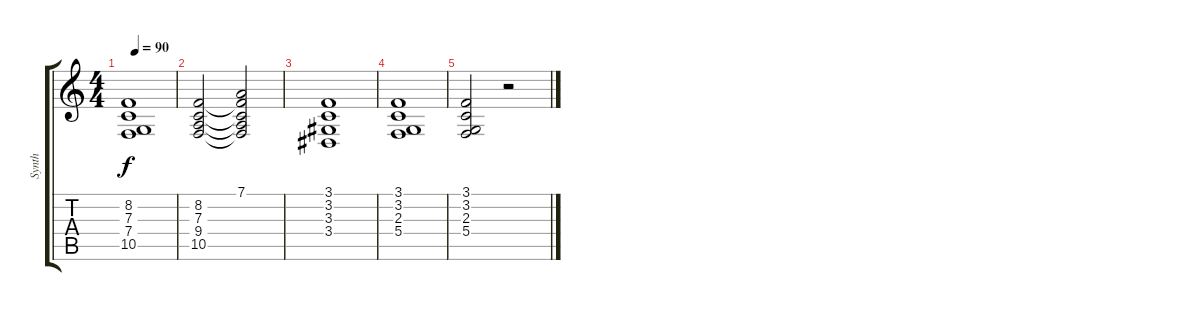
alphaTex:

\track ("Synth" "Synth") {instrument pad2warm}
\staff {score tabs}
\tuning (D4 A3 F3 C3 G2 C2) {hide}
\ts (4 4)
\tempo 90
\clef g2
\ks c
(8.2 7.3 7.4 10.5).1{dy f} |
(8.2 7.3 9.4 10.5).2 (7.1 8.2{t} 7.3{t} 9.4{t} 10.5{t}).2 |
(3.1 3.2 3.3 3.4).1 |
(3.1 3.2 2.3 5.4).1 |
(3.1 3.2 2.3 5.4).2 r.2
